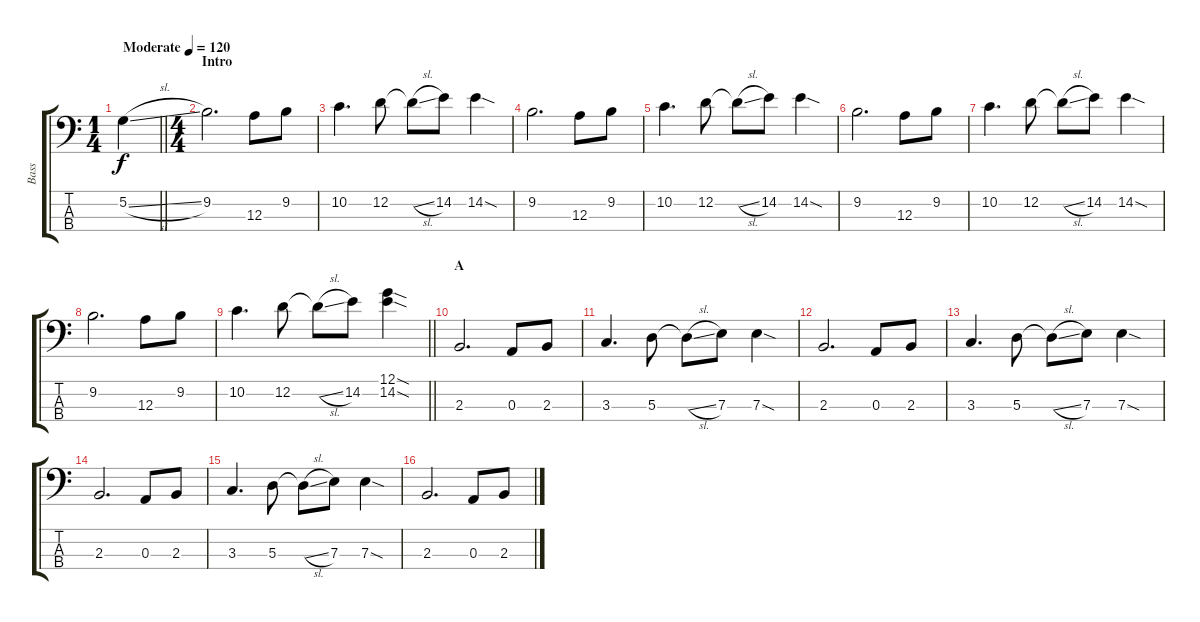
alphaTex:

\track ("Bass" "Bass") {instrument electricbassfinger}
\staff {score tabs}
\tuning (G2 D2 A1 E1) {hide}
\ts (1 4)
\tempo (120 "Moderate")
\clef f4
\barLineRight lightlight
\ks c
5.2{sl}.4{dy f instrument electricbassfinger} |
\ts (4 4)
\section ("" "Intro")
9.2.2{d} 12.3.8 9.2.8 |
10.2.4{d} 12.2.8 12.2{sl t}.8 14.2.8 14.2{sod}.4 |
9.2.2{d} 12.3.8 9.2.8 |
10.2.4{d} 12.2.8 12.2{sl t}.8 14.2.8 14.2{sod}.4 |
9.2.2{d} 12.3.8 9.2.8 |
10.2.4{d} 12.2.8 12.2{sl t}.8 14.2.8 14.2{sod}.4 |
9.2.2{d} 12.3.8 9.2.8 |
\barLineRight lightlight
10.2.4{d} 12.2.8 12.2{sl t}.8 14.2.8 (12.1{sod} 14.2{sod}).4 |
\section ("" "A")
2.3.2{d} 0.3.8 2.3.8 |
3.3.4{d} 5.3.8 5.3{sl t}.8 7.3.8 7.3{sod}.4 |
2.3.2{d} 0.3.8 2.3.8 |
3.3.4{d} 5.3.8 5.3{sl t}.8 7.3.8 7.3{sod}.4 |
2.3.2{d} 0.3.8 2.3.8 |
3.3.4{d} 5.3.8 5.3{sl t}.8 7.3.8 7.3{sod}.4 |
2.3.2{d} 0.3.8 2.3.8
